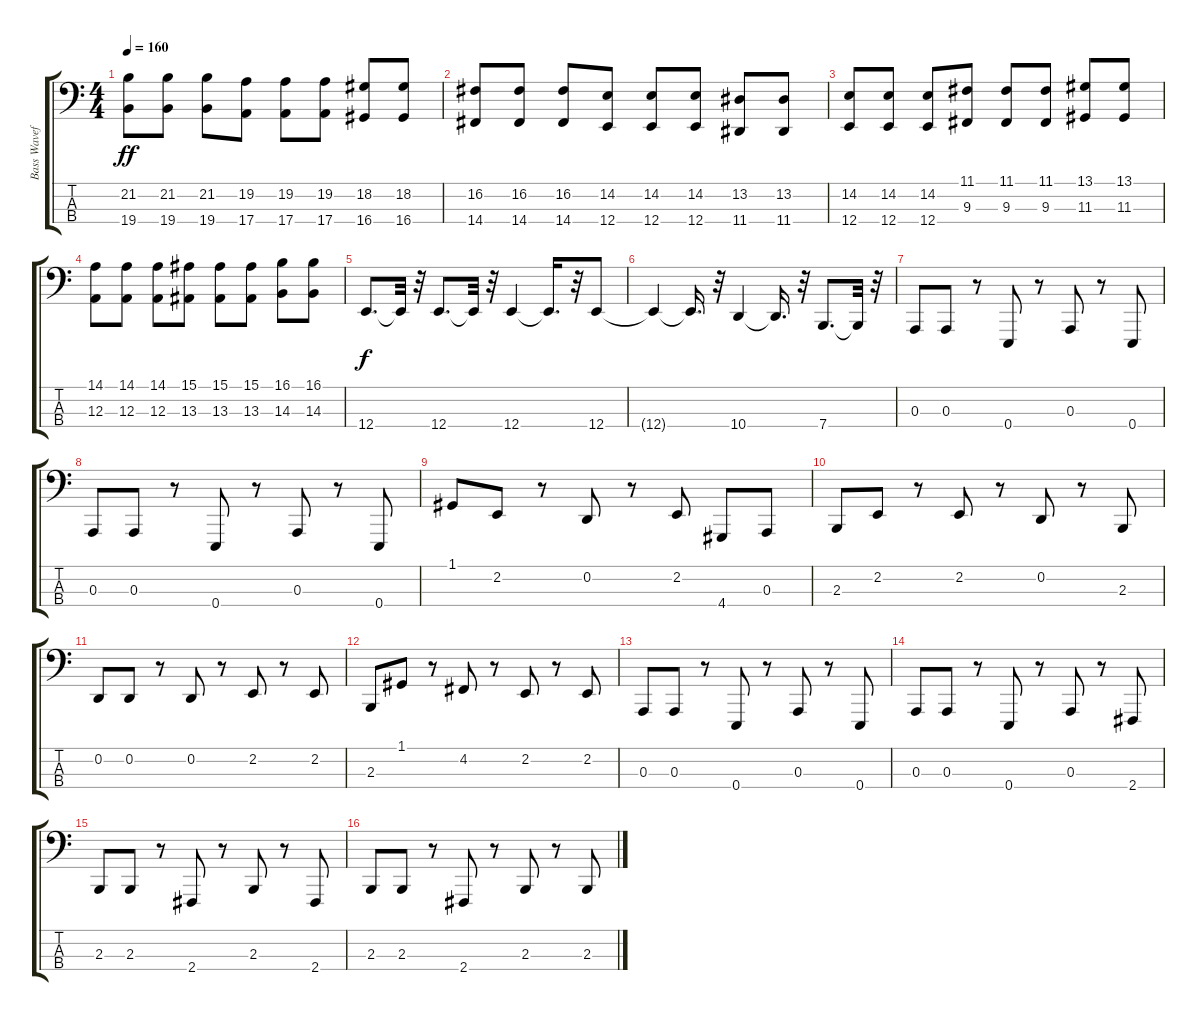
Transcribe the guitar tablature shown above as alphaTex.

\track ("Bass Waveform" "Bass Wavef") {instrument lead1square}
\staff {score tabs}
\tuning (G2 D2 A1 E1) {hide}
\ts (4 4)
\tempo 160
\clef f4
\ks c
(21.2 19.4).8{dy ff} (21.2 19.4).8 (21.2 19.4).8 (19.2 17.4).8 (19.2 17.4).8 (19.2 17.4).8 (18.2 16.4).8 (18.2 16.4).8 |
(16.2 14.4).8 (16.2 14.4).8 (16.2 14.4).8 (14.2 12.4).8 (14.2 12.4).8 (14.2 12.4).8 (13.2 11.4).8 (13.2 11.4).8 |
(14.2 12.4).8 (14.2 12.4).8 (14.2 12.4).8 (11.1 9.3).8 (11.1 9.3).8 (11.1 9.3).8 (13.1 11.3).8 (13.1 11.3).8 |
(14.1 12.3).8 (14.1 12.3).8 (14.1 12.3).8 (15.1 13.3).8 (15.1 13.3).8 (15.1 13.3).8 (16.1 14.3).8 (16.1 14.3).8 |
12.4.8{d dy f} 12.4{t}.32 r.32 12.4.8{d} 12.4{t}.32 r.32 12.4.4 12.4{t}.16{d} r.32 12.4.8 |
12.4{t}.4 12.4{t}.16{d} r.32 10.4.4 10.4{t}.16{d} r.32 7.4.8{d} 7.4{t}.32 r.32 |
0.3.8 0.3.8 r.8 0.4.8 r.8 0.3.8 r.8 0.4.8 |
0.3.8 0.3.8 r.8 0.4.8 r.8 0.3.8 r.8 0.4.8 |
1.1.8 2.2.8 r.8 0.2.8 r.8 2.2.8 4.4.8 0.3.8 |
2.3.8 2.2.8 r.8 2.2.8 r.8 0.2.8 r.8 2.3.8 |
0.2.8 0.2.8 r.8 0.2.8 r.8 2.2.8 r.8 2.2.8 |
2.3.8 1.1.8 r.8 4.2.8 r.8 2.2.8 r.8 2.2.8 |
0.3.8 0.3.8 r.8 0.4.8 r.8 0.3.8 r.8 0.4.8 |
0.3.8 0.3.8 r.8 0.4.8 r.8 0.3.8 r.8 2.4.8 |
2.3.8 2.3.8 r.8 2.4.8 r.8 2.3.8 r.8 2.4.8 |
2.3.8 2.3.8 r.8 2.4.8 r.8 2.3.8 r.8 2.3.8
